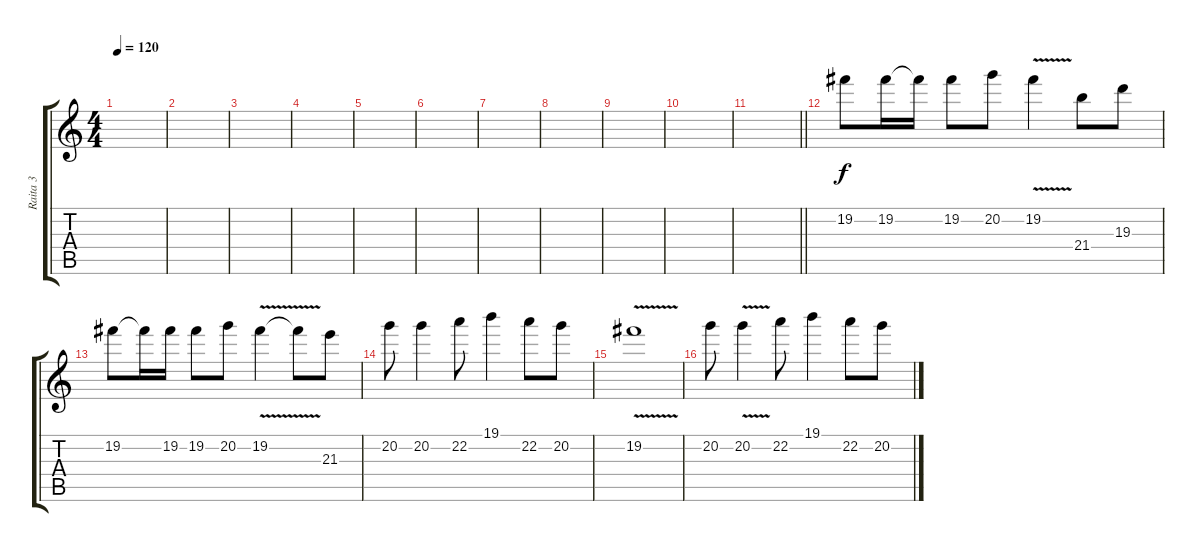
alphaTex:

\track ("Raita 3" "Raita 3") {instrument acousticguitarnylon}
\staff {score tabs}
\tuning (E4 B3 G3 D3 A2 E2) {hide}
\ts (4 4)
\tempo 120
\clef g2
\ks c
|
|
|
|
|
|
|
|
|
|
\barLineRight lightlight
|
19.2.8 19.2.16 19.2{t}.16 19.2.8 20.2.8 19.2{v}.4 21.4.8 19.3.8 |
19.2.8 19.2{t}.16 19.2.16 19.2.8 20.2.8 19.2{v}.4 19.2{t}.8 21.3.8 |
20.2.8 20.2.4 22.2.8 19.1.4 22.2.8 20.2.8 |
19.2{v}.1 |
20.2.8 20.2{v}.4 22.2.8 19.1.4 22.2.8 20.2.8
